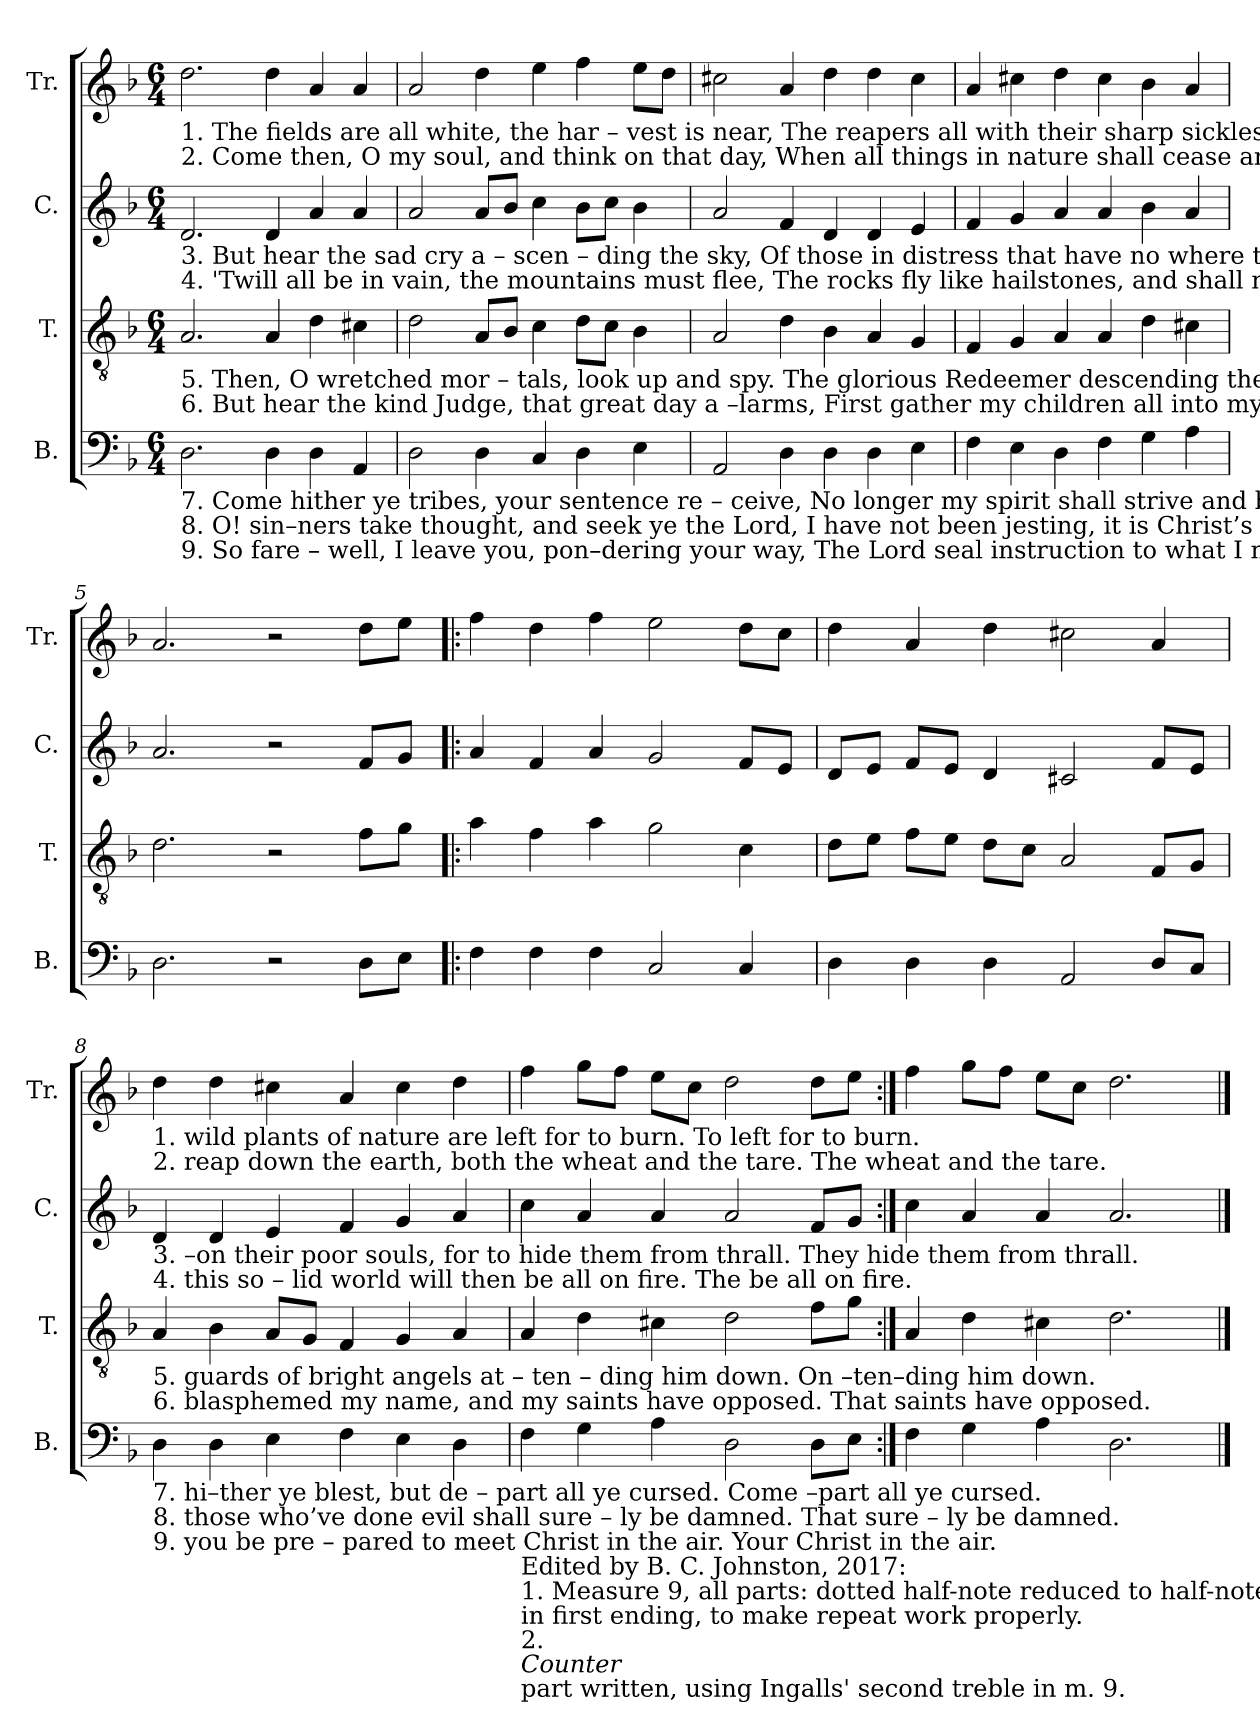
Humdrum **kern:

**kern	**kern	**kern	**kern
*part4	*part3	*part2	*part1
*staff4	*staff3	*staff2	*staff1
*I"B.	*I"T.	*I"C.	*I"Tr.
*I'B.	*I'T.	*I'C.	*I'Tr.
*clefF4	*clefGv2	*clefG2	*clefG2
*k[b-]	*k[b-]	*k[b-]	*k[b-]
*M6/4	*M6/4	*M6/4	*M6/4
*MM115	*MM115	*MM115	*MM115
=1	=1	=1	=1
!	!	!	!LO:TX:b:t=1. The  fields  are  all  white,  the  har – vest  is         near,      The reapers all with their sharp sickles appear,     To reap down their wheat,  and   ga  –  ther   in       barns,   While
!	!	!	!LO:TX:b:t=2. Come then, O my soul,     and  think  on  that      day,    When all things in nature shall cease and decay;   The  trumpet shall  sound,   the    an  –  gels    ap   –  pear       To
!	!	!LO:TX:b:t=3. But  hear  the  sad    cry      a – scen – ding   the      sky,      Of those in distress that have no where to fly;    They  call   for  the  rocks     and  moun–tains  to       fall,       Up–	!
!	!	!LO:TX:b:t=4. 'Twill   all   be   in   vain,   the  mountains must flee,  The rocks fly like hailstones, and shall no more be;    The  earth it shall shake,  the       seas    shall   re   –   tire,      And	!
!	!LO:TX:b:t=5. Then, O wretched mor –  tals,  look  up   and     spy.       The glorious Redeemer descending the sky,             On   cha – riots  of  fire    to        earth   he      is      bound,  With	!	!
!	!LO:TX:b:t=6. But  hear  the  kind  Judge,  that  great  day a –larms,      First  gather  my  children  all into my arms.           That  se–ven  last  plagues  be    poured  out  on   those,   Who’ve	!	!
!LO:TX:b:t=7. Come  hither    ye  tribes,  your  sentence  re   – ceive,  No longer my spirit shall strive and be grieved,       My   judgment  is   right,  my   sen  –  tence   is       just,     Come	!	!	!
!LO:TX:b:t=8.  O!  sin–ners  take thought, and  seek  ye   the    Lord,   I have not been jesting, it is Christ’s own word,     That  those  who’ve  done  good  in  glory  shall   stand,    While	!	!	!
!LO:TX:b:t=9.  So   fare – well,  I  leave you, pon–dering  your  way,   The  Lord  seal  instruction  to  what  I  now say,    Your  souls  to  God’s  throne  be  poured out in  prayer.    That	!	!	!
2.D!\	2.A!/	2.d!/	2.dd!\
4D!\	4A!/	4d!/	4dd!\
4D!\	4d!\	4a!/	4a!/
4AA!/	4c#X!\	4a!/	4a!/
=2	=2	=2	=2
2D!\	2d!\	2a!/	2a!/
4D!\	8A!/L	8a!/L	4dd!\
.	8B-!/J	8b-!/J	.
4C!/	4c!\	4cc!\	4ee!\
4D!\	8d!\L	8b-!\L	4ff!\
.	8c!\J	8cc!\J	.
4E!\	4B-!\	4b-!\	8ee!\L
.	.	.	8dd!\J
=3	=3	=3	=3
2AA!/	2A!/	2a!/	2cc#X!\
4D!\	4d!\	4f!/	4a!/
4D!\	4B-!\	4d!/	4dd!\
4D!\	4A!/	4d!/	4dd!\
4E!\	4G!/	4e!/	4cc#!\
=4	=4	=4	=4
4F!\	4F!/	4f!/	4a!/
4E!\	4G!/	4g!/	4cc#X!\
4D!\	4A!/	4a!/	4dd!\
4F!\	4A!/	4a!/	4cc#!\
4G!\	4d!\	4b-!\	4b-!\
4A!\	4c#X!\	4a!/	4a!/
=5	=5	=5	=5
2.D!\	2.d!\	2.a!/	2.a!/
2r	2r	2r	2r
8D!\L	8f!\L	8f!/L	8dd!\L
8E!\J	8g!\J	8g!/J	8ee!\J
=6!|:	=6!|:	=6!|:	=6!|:
4F!\	4a!\	4a!/	4ff!\
4F!\	4f!\	4f!/	4dd!\
4F!\	4a!\	4a!/	4ff!\
2C!/	2g!\	2g!/	2ee!\
4C!/	4c!\	8f!/L	8dd!\L
.	.	8e!/J	8cc!\J
=7	=7	=7	=7
4D!\	8d!\L	8d!/L	4dd!\
.	8e!\J	8e!/J	.
4D!\	8f!\L	8f!/L	4a!/
.	8e!\J	8e!/J	.
4D!\	8d!\L	4d!/	4dd!\
.	8c!\J	.	.
2AA!/	2A!/	2c#X!/	2cc#X!\
8D!/L	8F!/L	8f!/L	4a!/
8C!/J	8G!/J	8e!/J	.
!!LO:LB:g=z
=8	=8	=8	=8
!	!	!	!LO:TX:b:t=1. wild plants of  nature   are    left   for      to      burn.     To           left  for    to    burn.
!	!	!	!LO:TX:b:t=2. reap down the earth, both the wheat and the tare.     The         wheat and the tare.
!	!	!LO:TX:b:t=3. –on their poor souls, for to hide them from thrall.     They    hide them from thrall.	!
!	!	!LO:TX:b:t=4. this  so – lid world will then  be   all      on      fire.       The           be  all    on      fire.	!
!	!LO:TX:b:t=5. guards of bright angels at – ten – ding  him  down.    On        –ten–ding him down.	!	!
!	!LO:TX:b:t=6. blasphemed my name, and my saints have opposed. That       saints have opposed.	!	!
!LO:TX:b:t=7. hi–ther   ye  blest,  but  de – part  all     ye    cursed.   Come   –part  all   ye   cursed.	!	!	!
!LO:TX:b:t=8. those who’ve done evil shall  sure – ly  be  damned.  That     sure – ly  be  damned.	!	!	!
!LO:TX:b:t=9. you  be  pre – pared  to  meet  Christ   in   the   air.      Your     Christ  in  the  air.	!	!	!
4D!\	4A!/	4d!/	4dd!\
4D!\	4B-!\	4d!/	4dd!\
4E!\	8A!/L	4e!/	4cc#X!\
.	8G!/J	.	.
4F!\	4F!/	4f!/	4a!/
4E!\	4G!/	4g!/	4cc#!\
4D!\	4A!/	4a!/	4dd!\
=9	=9	=9	=9
!LO:TX:b:t=Edited by B. C. Johnston, 2017&colon;	!	!	!
!LO:TX:b:t=1. Measure 9, all parts&colon; dotted half-note reduced to half-note	!	!	!
!LO:TX:b:t=in first ending, to make repeat work properly.	!	!	!
!LO:TX:b:t=2.	!	!	!
!LO:TX:b:i:t=Counter	!	!	!
!LO:TX:b:t=part written, using Ingalls' second treble in m. 9.	!	!	!
4F!\	4A!/	4cc!\	4ff!\
4G!\	4d!\	4a!/	8gg!\L
.	.	.	8ff!\J
4A!\	4c#X!\	4a!/	8ee!\L
.	.	.	8cc!\J
2D!\	2d!\	2a!/	2dd!\
8D!\L	8f!\L	8f!/L	8dd!\L
8E!\J	8g!\J	8g!/J	8ee!\J
=10:|!	=10:|!	=10:|!	=10:|!
4F!\	4A!/	4cc!\	4ff!\
4G!\	4d!\	4a!/	8gg!\L
.	.	.	8ff!\J
4A!\	4c#X!\	4a!/	8ee!\L
.	.	.	8cc!\J
2.D!\	2.d!\	2.a!/	2.dd!\
==	==	==	==
*-	*-	*-	*-
